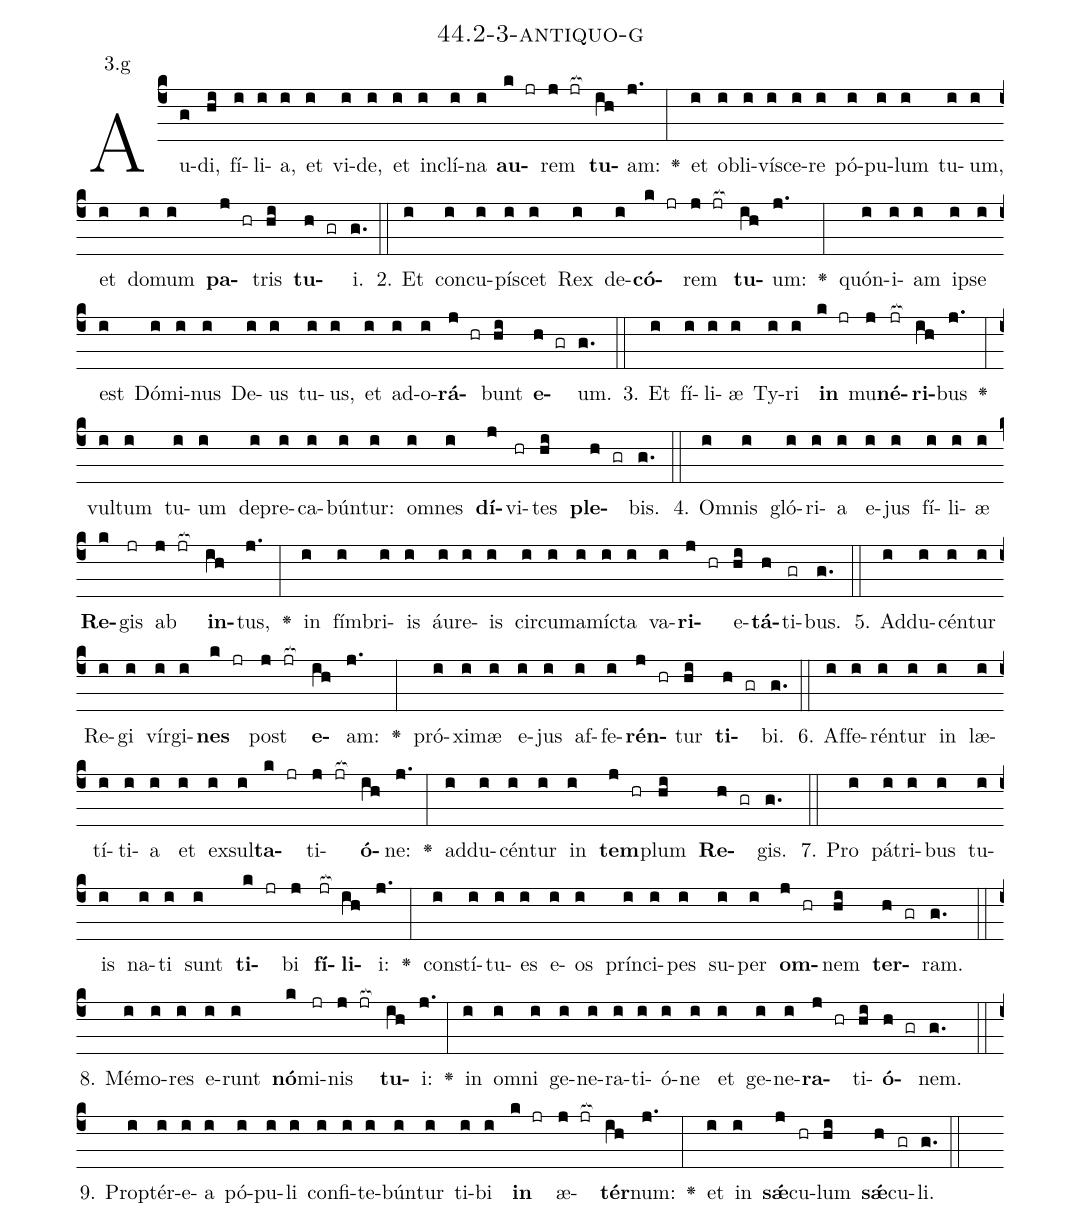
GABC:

name: 44.2-3-antiquo-g;
annotation: 3.g;
%%
(c4)Au(g)di,(hi) fí(i)li(i)a,(i) et(i) vi(i)de,(i) et(i) in(i)clí(i)na(i) <b>au</b>(k jr)rem(j jr[ocb:1{]) <b>tu</b>(ih[ocb:0}])am:(j.) <v>\greheightstar</v>(:) et(i) ob(i)li(i)ví(i)sce(i)re(i) pó(i)pu(i)lum(i) tu(i)um,(i) et(i) do(i)mum(i) <b>pa</b>(j hr)tris(hi) <b>tu</b>(h gr)i.(g.) (::)
2. Et(i) con(i)cu(i)pí(i)scet(i) Rex(i) de(i)<b>có</b>(k jr)rem(j jr[ocb:1{]) <b>tu</b>(ih[ocb:0}])um:(j.) <v>\greheightstar</v>(:) quón(i)i(i)am(i) ip(i)se(i) est(i) Dó(i)mi(i)nus(i) De(i)us(i) tu(i)us,(i) et(i) ad(i)o(i)<b>rá</b>(j hr)bunt(hi) <b>e</b>(h gr)um.(g.) (::)
3. Et(i) fí(i)li(i)æ(i) Ty(i)ri(i) <b>in</b>(k jr) mu(j)<b>né</b>(jr[ocb:1{])<b>ri</b>(ih[ocb:0}])bus(j.) <v>\greheightstar</v>(:) vul(i)tum(i) tu(i)um(i) de(i)pre(i)ca(i)bún(i)tur:(i) om(i)nes(i) <b>dí</b>(j)vi(hr)tes(hi) <b>ple</b>(h gr)bis.(g.) (::)
4. Om(i)nis(i) gló(i)ri(i)a(i) e(i)jus(i) fí(i)li(i)æ(i) <b>Re</b>(k)gis(jr) ab(j jr[ocb:1{]) <b>in</b>(ih[ocb:0}])tus,(j.) <v>\greheightstar</v>(:) in(i) fím(i)bri(i)is(i) áu(i)re(i)is(i) cir(i)cum(i)a(i)míc(i)ta(i) va(i)<b>ri</b>(j hr)e(hi)<b>tá</b>(h)ti(gr)bus.(g.) (::)
5. Ad(i)du(i)cén(i)tur(i) Re(i)gi(i) vír(i)gi(i)<b>nes</b>(k jr) post(j jr[ocb:1{]) <b>e</b>(ih[ocb:0}])am:(j.) <v>\greheightstar</v>(:) pró(i)xi(i)mæ(i) e(i)jus(i) af(i)fe(i)<b>rén</b>(j hr)tur(hi) <b>ti</b>(h gr)bi.(g.) (::)
6. Af(i)fe(i)rén(i)tur(i) in(i) læ(i)tí(i)ti(i)a(i) et(i) ex(i)sul(i)<b>ta</b>(k jr)ti(j jr[ocb:1{])<b>ó</b>(ih[ocb:0}])ne:(j.) <v>\greheightstar</v>(:) ad(i)du(i)cén(i)tur(i) in(i) <b>tem</b>(j hr)plum(hi) <b>Re</b>(h gr)gis.(g.) (::)
7. Pro(i) pá(i)tri(i)bus(i) tu(i)is(i) na(i)ti(i) sunt(i) <b>ti</b>(k jr)bi(j) <b>fí</b>(jr[ocb:1{])<b>li</b>(ih[ocb:0}])i:(j.) <v>\greheightstar</v>(:) con(i)stí(i)tu(i)es(i) e(i)os(i) prín(i)ci(i)pes(i) su(i)per(i) <b>om</b>(j hr)nem(hi) <b>ter</b>(h gr)ram.(g.) (::)
8. Mé(i)mo(i)res(i) e(i)runt(i) <b>nó</b>(k)mi(jr)nis(j jr[ocb:1{]) <b>tu</b>(ih[ocb:0}])i:(j.) <v>\greheightstar</v>(:) in(i) om(i)ni(i) ge(i)ne(i)ra(i)ti(i)ó(i)ne(i) et(i) ge(i)ne(i)<b>ra</b>(j hr)ti(hi)<b>ó</b>(h gr)nem.(g.) (::)
9. Prop(i)tér(i)e(i)a(i) pó(i)pu(i)li(i) con(i)fi(i)te(i)bún(i)tur(i) ti(i)bi(i) <b>in</b>(k jr) æ(j jr[ocb:1{])<b>tér</b>(ih[ocb:0}])num:(j.) <v>\greheightstar</v>(:) et(i) in(i) <b>sǽ</b>(j)cu(hr)lum(hi) <b>sǽ</b>(h)cu(gr)li.(g.) (::)
